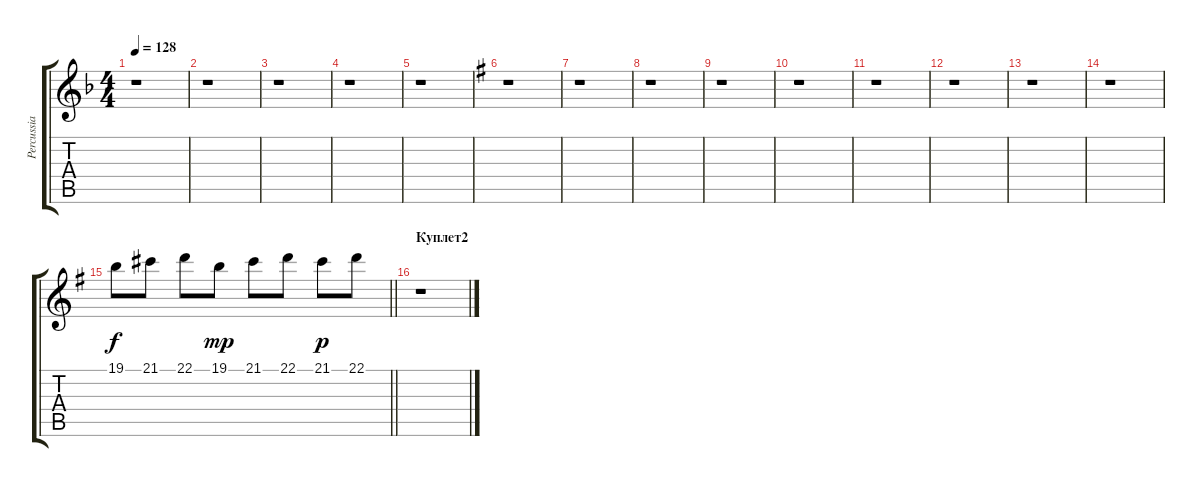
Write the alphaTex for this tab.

\track ("Percussia" "Percussia") {instrument xylophone}
\staff {score tabs}
\tuning (E4 B3 G3 D3 A2 E2) {hide}
\ts (4 4)
\tempo 128
\clef g2
\ks dminor
r.1{dy mp} |
r.1 |
r.1 |
r.1 |
r.1 |
\ks eminor
r.1 |
r.1 |
r.1 |
r.1 |
r.1 |
r.1 |
r.1 |
r.1 |
r.1 |
\barLineRight lightlight
19.1.8{dy f} 21.1.8 22.1.8 19.1.8{dy mp} 21.1.8 22.1.8 21.1.8{dy p} 22.1.8 |
\section ("" "Куплет2")
r.1
